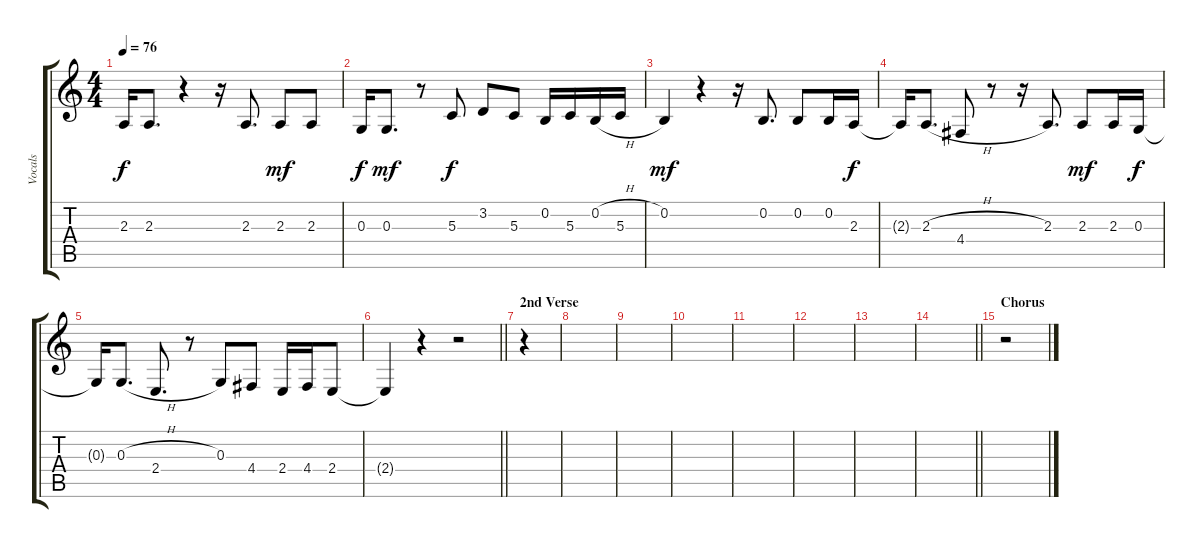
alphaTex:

\track ("Vocals" "Vocals") {instrument tenorsax}
\staff {score tabs}
\tuning (E4 B3 G3 D3 A2 E2) {hide}
\ts (4 4)
\tempo 76
\clef g2
\ks c
2.3{t}.16{dy f} 2.3.8{d} r.4 r.16 2.3.8{d} 2.3.8{dy mf} 2.3.8 |
0.3.16{dy f} 0.3.8{d dy mf} r.8 5.3.8{dy f} 3.2.8 5.3.8 0.2.16 5.3.16 0.2{h}.16 5.3.16 |
0.2.4{dy mf} r.4 r.16 0.2.8{d} 0.2.8 0.2.16 2.3.16{dy f} |
2.3{t}.16 2.3{h}.8{d} 4.4.8 r.8 r.16 2.3.8{d} 2.3.8{dy mf} 2.3.16 0.3.16{dy f} |
0.3{t}.16 0.3{h}.8{d} 2.4.8{d} r.8 0.3.8 4.4.8 2.4.16 4.4.16 2.4.8 |
\barLineRight lightlight
2.4{t}.4 r.4 r.2 |
\section ("" "2nd Verse")
r.4 |
|
|
|
|
|
|
\barLineRight lightlight
|
\section ("" "Chorus")
r.2
